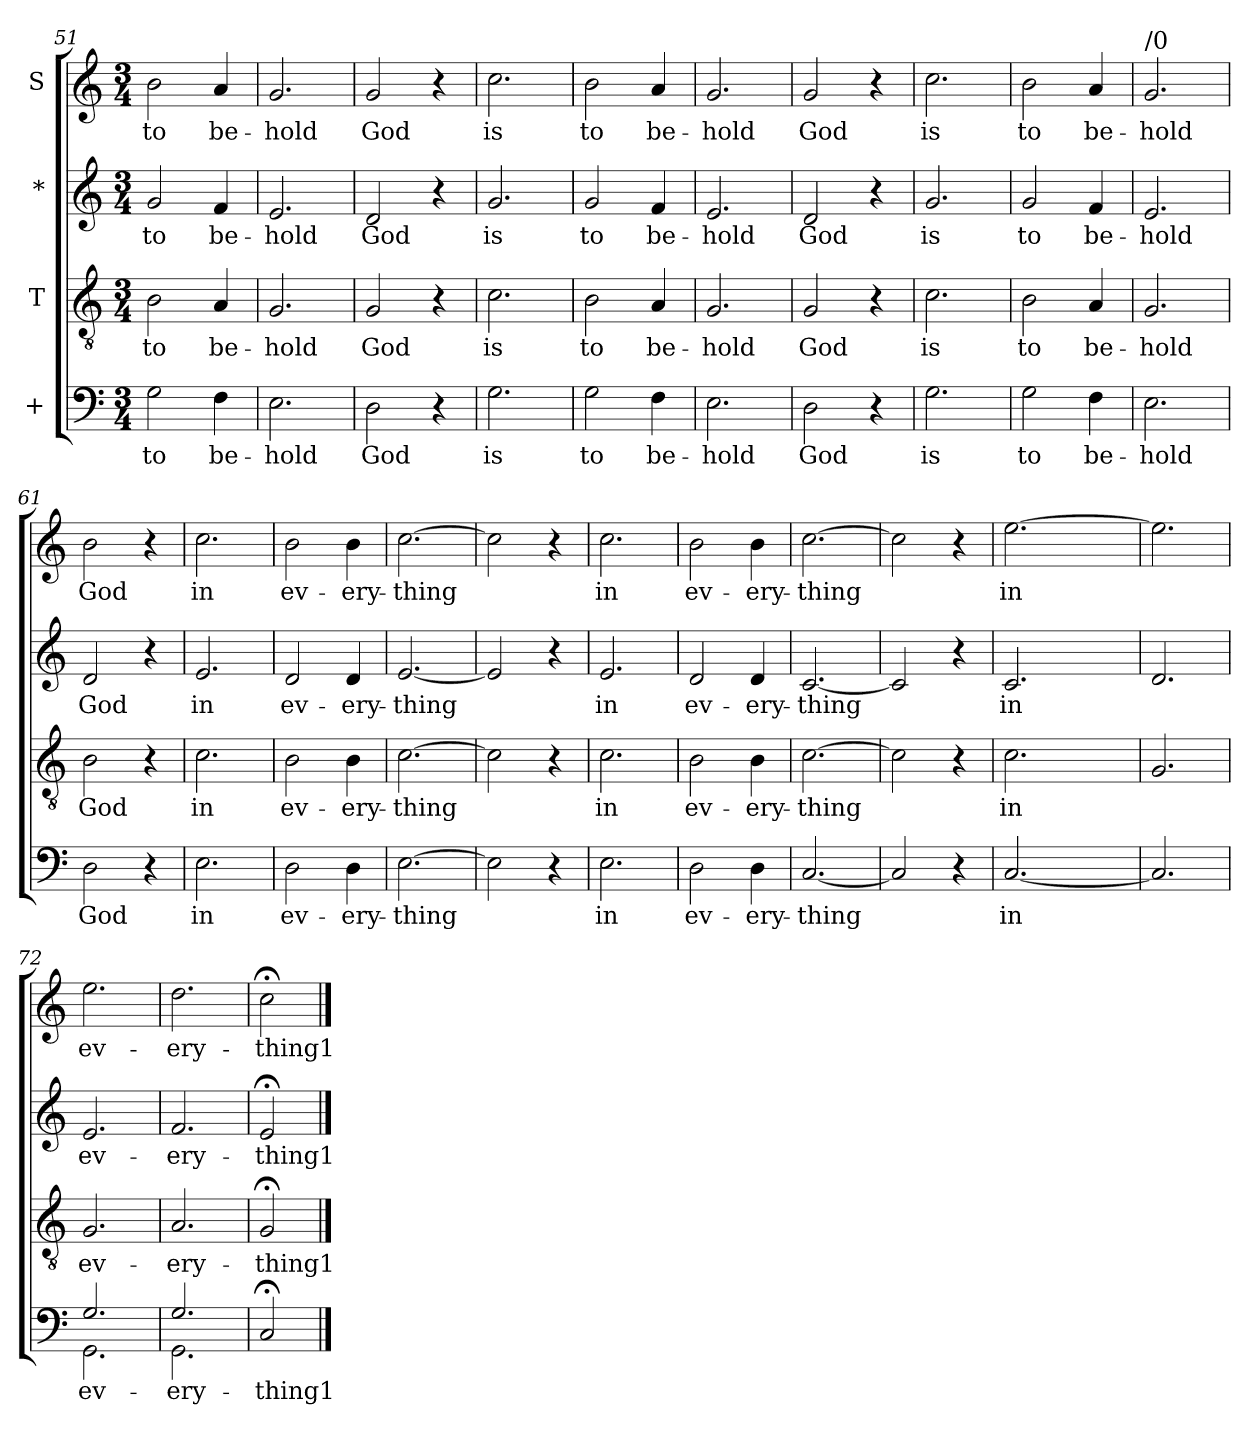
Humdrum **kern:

**kern	**text	**kern	**text	**kern	**text	**kern	**text
*part4	*part4	*part3	*part3	*part2	*part2	*part1	*part1
*staff4	*staff4	*staff3	*staff3	*staff2	*staff2	*staff1	*staff1
*I"+	*	*I"T	*	*I"*	*	*I"S	*
*clefF4	*	*clefGv2	*	*clefG2	*	*clefG2	*
*k[]	*	*k[]	*	*k[]	*	*k[]	*
*C:	*	*C:	*	*C:	*	*C:	*
*M3/4	*	*M3/4	*	*M3/4	*	*M3/4	*
=51	=51	=51	=51	=51	=51	=51	=51
!	!LO:LY:b	!	!LO:LY:b	!	!LO:LY:b	!	!LO:LY:b
2G\	to	2B\	to	2g/	to	2b\	to
!	!LO:LY:b	!	!LO:LY:b	!	!LO:LY:b	!	!LO:LY:b
4F\	be-	4A/	be-	4f/	be-	4a/	be-
=52	=52	=52	=52	=52	=52	=52	=52
!	!LO:LY:b	!	!LO:LY:b	!	!LO:LY:b	!	!LO:LY:b
2.E\	-hold	2.G/	-hold	2.e/	-hold	2.g/	-hold
=53	=53	=53	=53	=53	=53	=53	=53
!	!LO:LY:b	!	!LO:LY:b	!	!LO:LY:b	!	!LO:LY:b
2D\	God	2G/	God	2d/	God	2g/	God
4r	.	4r	.	4r	.	4r	.
=54	=54	=54	=54	=54	=54	=54	=54
!	!LO:LY:b	!	!LO:LY:b	!	!LO:LY:b	!	!LO:LY:b
2.G\	is	2.c\	is	2.g/	is	2.cc\	is
=55	=55	=55	=55	=55	=55	=55	=55
!	!LO:LY:b	!	!LO:LY:b	!	!LO:LY:b	!	!LO:LY:b
2G\	to	2B\	to	2g/	to	2b\	to
!	!LO:LY:b	!	!LO:LY:b	!	!LO:LY:b	!	!LO:LY:b
4F\	be-	4A/	be-	4f/	be-	4a/	be-
=56	=56	=56	=56	=56	=56	=56	=56
!	!LO:LY:b	!	!LO:LY:b	!	!LO:LY:b	!	!LO:LY:b
2.E\	-hold	2.G/	-hold	2.e/	-hold	2.g/	-hold
=57	=57	=57	=57	=57	=57	=57	=57
!	!LO:LY:b	!	!LO:LY:b	!	!LO:LY:b	!	!LO:LY:b
2D\	God	2G/	God	2d/	God	2g/	God
4r	.	4r	.	4r	.	4r	.
=58	=58	=58	=58	=58	=58	=58	=58
!	!LO:LY:b	!	!LO:LY:b	!	!LO:LY:b	!	!LO:LY:b
2.G\	is	2.c\	is	2.g/	is	2.cc\	is
=59	=59	=59	=59	=59	=59	=59	=59
!	!LO:LY:b	!	!LO:LY:b	!	!LO:LY:b	!	!LO:LY:b
2G\	to	2B\	to	2g/	to	2b\	to
!	!LO:LY:b	!	!LO:LY:b	!	!LO:LY:b	!	!LO:LY:b
4F\	be-	4A/	be-	4f/	be-	4a/	be-
!!LO:LB:g=z
=60	=60	=60	=60	=60	=60	=60	=60
!	!	!	!	!	!	!LO:TX:a:t=/0	!
!	!LO:LY:b	!	!LO:LY:b	!	!LO:LY:b	!	!LO:LY:b
2.E\	-hold	2.G/	-hold	2.e/	-hold	2.g/	-hold
=61	=61	=61	=61	=61	=61	=61	=61
!	!LO:LY:b	!	!LO:LY:b	!	!LO:LY:b	!	!LO:LY:b
2D\	God	2B\	God	2d/	God	2b\	God
4r	.	4r	.	4r	.	4r	.
=62	=62	=62	=62	=62	=62	=62	=62
!	!LO:LY:b	!	!LO:LY:b	!	!LO:LY:b	!	!LO:LY:b
2.E\	in	2.c\	in	2.e/	in	2.cc\	in
=63	=63	=63	=63	=63	=63	=63	=63
!	!LO:LY:b	!	!LO:LY:b	!	!LO:LY:b	!	!LO:LY:b
2D\	ev-	2B\	ev-	2d/	ev-	2b\	ev-
!	!LO:LY:b	!	!LO:LY:b	!	!LO:LY:b	!	!LO:LY:b
4D\	-ery-	4B\	-ery-	4d/	-ery-	4b\	-ery-
=64	=64	=64	=64	=64	=64	=64	=64
!	!LO:LY:b	!	!LO:LY:b	!	!LO:LY:b	!	!LO:LY:b
[>2.E\	-thing	[>2.c\	-thing	[<2.e/	-thing	[>2.cc\	-thing
=65	=65	=65	=65	=65	=65	=65	=65
2E\]	.	2c\]	.	2e/]	.	2cc\]	.
4r	.	4r	.	4r	.	4r	.
=66	=66	=66	=66	=66	=66	=66	=66
!	!LO:LY:b	!	!LO:LY:b	!	!LO:LY:b	!	!LO:LY:b
2.E\	in	2.c\	in	2.e/	in	2.cc\	in
=67	=67	=67	=67	=67	=67	=67	=67
!	!LO:LY:b	!	!LO:LY:b	!	!LO:LY:b	!	!LO:LY:b
2D\	ev-	2B\	ev-	2d/	ev-	2b\	ev-
!	!LO:LY:b	!	!LO:LY:b	!	!LO:LY:b	!	!LO:LY:b
4D\	-ery-	4B\	-ery-	4d/	-ery-	4b\	-ery-
=68	=68	=68	=68	=68	=68	=68	=68
!	!LO:LY:b	!	!LO:LY:b	!	!LO:LY:b	!	!LO:LY:b
[<2.C/	-thing	[>2.c\	-thing	[<2.c/	-thing	[>2.cc\	-thing
=69	=69	=69	=69	=69	=69	=69	=69
2C/]	.	2c\]	.	2c/]	.	2cc\]	.
4r	.	4r	.	4r	.	4r	.
=70	=70	=70	=70	=70	=70	=70	=70
!	!LO:LY:b	!	!LO:LY:b	!	!LO:LY:b	!	!LO:LY:b
*^	*	*^	*	*^	*	*^	*
[<2.C/	8ryy	in	2.c\	16.ryy	in	2.c/	8ryy	in	[>2.ee\	16.ryy	in
.	.	.	.	2ryy	.	.	.	.	.	2ryy	.
.	2ryy	.	.	.	.	.	2ryy	.	.	.	.
.	.	.	.	8ryy	.	.	.	.	.	8ryy	.
.	8ryy	.	.	.	.	.	8ryy	.	.	.	.
.	.	.	.	32ryy	.	.	.	.	.	32ryy	.
*v	*v	*	*	*	*	*v	*v	*	*v	*v	*
*	*	*v	*v	*	*	*	*	*
=71	=71	=71	=71	=71	=71	=71	=71
2.C/]	.	2.G/	.	2.d/	.	2.ee\]	.
=72	=72	=72	=72	=72	=72	=72	=72
*^	*	*	*	*	*	*	*
!	!	!LO:LY:b	!	!LO:LY:b	!	!LO:LY:b	!	!LO:LY:b
2.G/	2.GG\	ev-	2.G/	ev-	2.e/	ev-	2.ee\	ev-
=73	=73	=73	=73	=73	=73	=73	=73	=73
!	!	!LO:LY:b	!	!LO:LY:b	!	!LO:LY:b	!	!LO:LY:b
2.G/	2.GG\	-ery-	2.A/	-ery-	2.f/	-ery-	2.dd\	-ery-
=74	=74	=74	=74	=74	=74	=74	=74	=74
!	!	!LO:LY:b	!	!LO:LY:b	!	!LO:LY:b	!	!LO:LY:b
*v	*v	*	*	*	*	*	*	*
2C;/	-thing1	2G;/	-thing1	2e;/	-thing1	2cc;<\	-thing1
==	==	==	==	==	==	==	==
*-	*-	*-	*-	*-	*-	*-	*-
